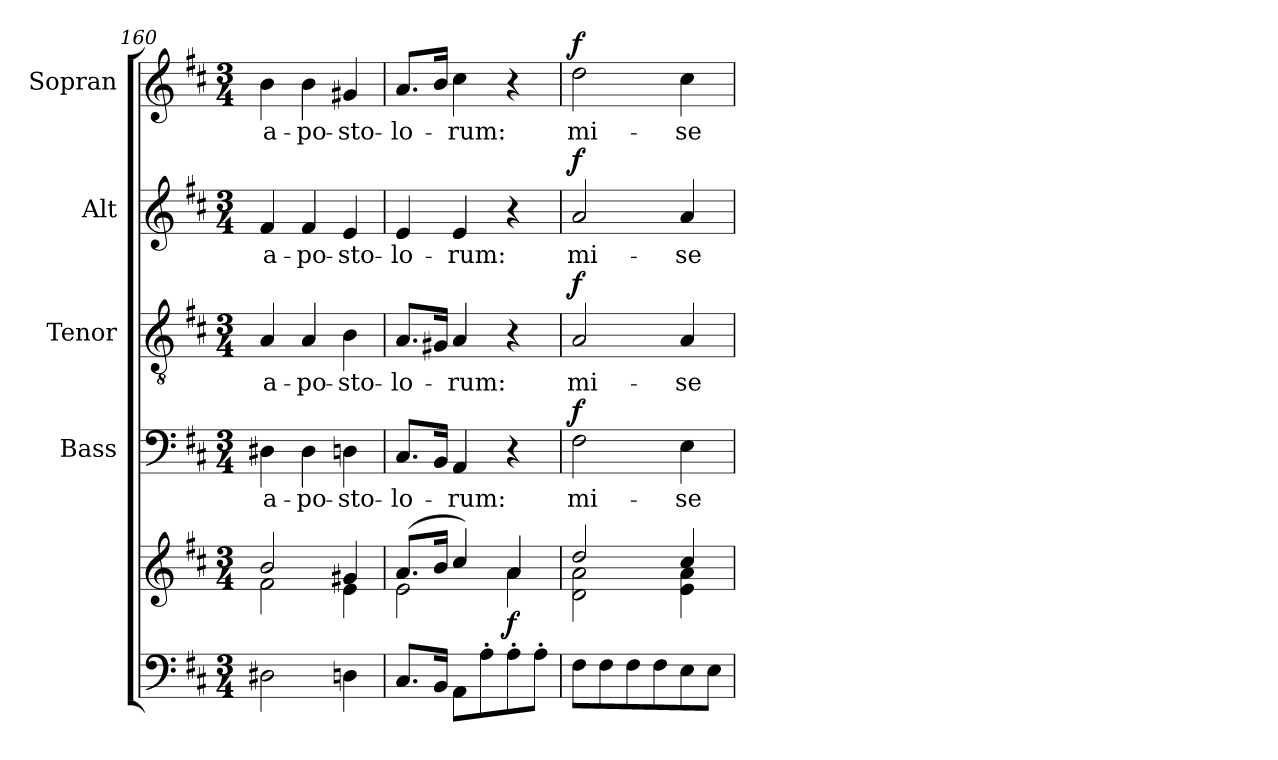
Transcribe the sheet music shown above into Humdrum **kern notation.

**kern	**kern	**dynam	**kern	**text	**dynam	**kern	**text	**dynam	**kern	**text	**dynam	**kern	**text	**dynam
*part5	*part5	*part5	*part4	*part4	*part4	*part3	*part3	*part3	*part2	*part2	*part2	*part1	*part1	*part1
*staff6	*staff5	*staff5/6	*staff4	*staff4	*staff4	*staff3	*staff3	*staff3	*staff2	*staff2	*staff2	*staff1	*staff1	*staff1
*	*	*	*I"Bass	*	*	*I"Tenor	*	*	*I"Alt	*	*	*I"Sopran	*	*
*	*	*	*I'B.	*	*	*I'T.	*	*	*I'A.	*	*	*I'S.	*	*
!!LO:LB:g=z
*clefF4	*clefG2	*	*clefF4	*	*	*clefGv2	*	*	*clefG2	*	*	*clefG2	*	*
*k[f#c#]	*k[f#c#]	*	*k[f#c#]	*	*	*k[f#c#]	*	*	*k[f#c#]	*	*	*k[f#c#]	*	*
*D:	*D:	*	*D:	*	*	*D:	*	*	*D:	*	*	*D:	*	*
*M3/4	*M3/4	*	*M3/4	*	*	*M3/4	*	*	*M3/4	*	*	*M3/4	*	*
=160	=160	=160	=160	=160	=160	=160	=160	=160	=160	=160	=160	=160	=160	=160
*	*^	*	*	*	*	*	*	*	*	*	*	*	*	*
!	!	!	!	!	!LO:LY:b	!	!	!LO:LY:b	!	!	!LO:LY:b	!	!	!LO:LY:b	!
2D#X\	2b/	2f#\	.	4D#X\	a-	.	4A/	a-	.	4f#/	a-	.	4b\	a-	.
!	!	!	!	!	!LO:LY:b	!	!	!LO:LY:b	!	!	!LO:LY:b	!	!	!LO:LY:b	!
.	.	.	.	4D#\	-po-	.	4A/	-po-	.	4f#/	-po-	.	4b\	-po-	.
!	!	!	!	!	!LO:LY:b	!	!	!LO:LY:b	!	!	!LO:LY:b	!	!	!LO:LY:b	!
4Dn\	4g#X/	4e\	.	4Dn\	-sto-	.	4B\	-sto-	.	4e/	-sto-	.	4g#X/	-sto-	.
=161	=161	=161	=161	=161	=161	=161	=161	=161	=161	=161	=161	=161	=161	=161	=161
!	!	!	!	!	!LO:LY:b	!	!	!LO:LY:b	!	!	!LO:LY:b	!	!	!LO:LY:b	!
8.C#/L	(>8.a/L	2e\	.	8.C#/L	-lo-	.	8.A/L	-lo-	.	4e/	-lo-	.	8.a/L	-lo-	.
16BB/Jk	16b/Jk	.	.	16BB/Jk	.	.	16G#X/Jk	.	.	.	.	.	16b/Jk	.	.
!	!	!	!	!	!LO:LY:b	!	!	!LO:LY:b	!	!	!LO:LY:b	!	!	!LO:LY:b	!
8AA\L	4cc#/)	.	.	4AA/	-rum:	.	4A/	-rum:	.	4e/	-rum:	.	4cc#\	-rum:	.
8A'>\	.	.	.	.	.	.	.	.	.	.	.	.	.	.	.
!	!	!	!LO:DY:b	!	!	!	!	!	!	!	!	!	!	!	!
8A'>\	4a/	4a\	f	4r	.	.	4r	.	.	4r	.	.	4r	.	.
8A'>\J	.	.	.	.	.	.	.	.	.	.	.	.	.	.	.
=162	=162	=162	=162	=162	=162	=162	=162	=162	=162	=162	=162	=162	=162	=162	=162
!	!	!	!	!	!LO:LY:b	!LO:DY:a	!	!LO:LY:b	!LO:DY:a	!	!LO:LY:b	!LO:DY:a	!	!LO:LY:b	!LO:DY:a
8F#\L	2dd/	2d\ 2a\	.	2F#\	mi-	f	2A/	mi-	f	2a/	mi-	f	2dd\	mi-	f
8F#\	.	.	.	.	.	.	.	.	.	.	.	.	.	.	.
8F#\	.	.	.	.	.	.	.	.	.	.	.	.	.	.	.
8F#\	.	.	.	.	.	.	.	.	.	.	.	.	.	.	.
!	!	!	!	!	!LO:LY:b	!	!	!LO:LY:b	!	!	!LO:LY:b	!	!	!LO:LY:b	!
8E\	4cc#/	4e\ 4a\	.	4E\	-se-	.	4A/	-se-	.	4a/	-se-	.	4cc#\	-se-	.
8E\J	.	.	.	.	.	.	.	.	.	.	.	.	.	.	.
*	*v	*v	*	*	*	*	*	*	*	*	*	*	*	*	*
=	=	=	=	=	=	=	=	=	=	=	=	=	=	=
*-	*-	*-	*-	*-	*-	*-	*-	*-	*-	*-	*-	*-	*-	*-
